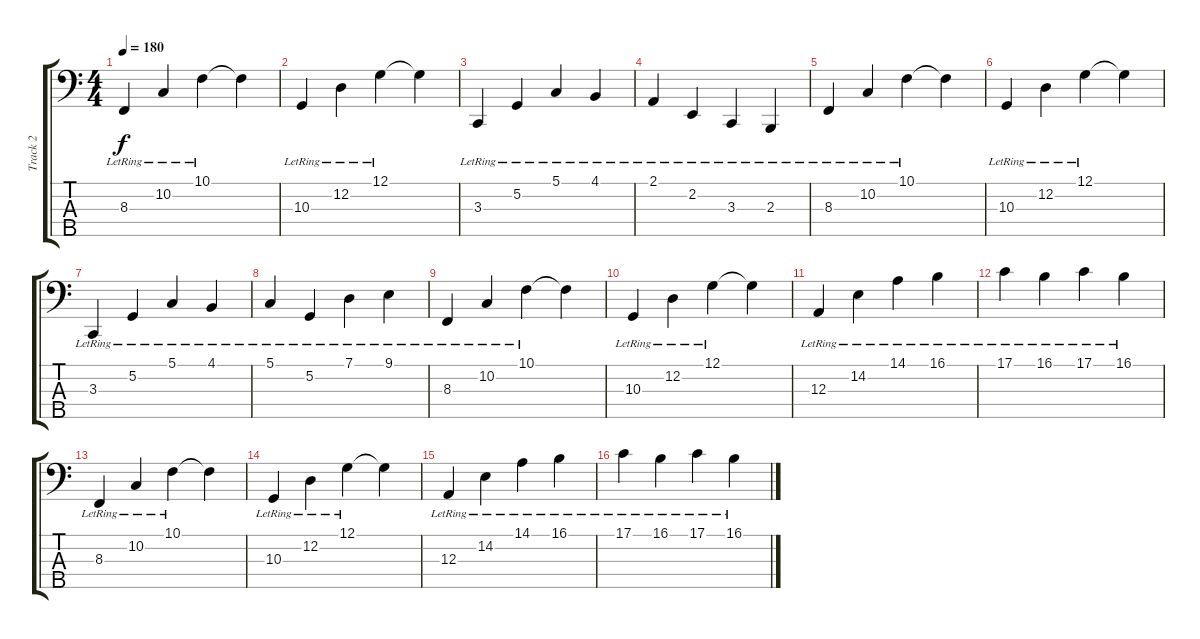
\track ("Track 2" "Track 2") {instrument drawbarorgan}
\staff {score tabs}
\tuning (G2 D2 A1 E1 B0) {hide}
\ts (4 4)
\tempo 180
\clef f4
\ks c
8.3{lr}.4{dy f} 10.2{lr}.4 10.1{lr}.4 10.1{t}.4 |
10.3{lr}.4 12.2{lr}.4 12.1{lr}.4 12.1{t}.4 |
3.3{lr}.4 5.2{lr}.4 5.1{lr}.4 4.1{lr}.4 |
2.1{lr}.4 2.2{lr}.4 3.3{lr}.4 2.3{lr}.4 |
8.3{lr}.4 10.2{lr}.4 10.1{lr}.4 10.1{t}.4 |
10.3{lr}.4 12.2{lr}.4 12.1{lr}.4 12.1{t}.4 |
3.3{lr}.4 5.2{lr}.4 5.1{lr}.4 4.1{lr}.4 |
5.1{lr}.4 5.2{lr}.4 7.1{lr}.4 9.1{lr}.4 |
8.3{lr}.4 10.2{lr}.4 10.1{lr}.4 10.1{t}.4 |
10.3{lr}.4 12.2{lr}.4 12.1{lr}.4 12.1{t}.4 |
12.3{lr}.4 14.2{lr}.4 14.1{lr}.4 16.1{lr}.4 |
17.1{lr}.4 16.1{lr}.4 17.1{lr}.4 16.1{lr}.4 |
8.3{lr}.4 10.2{lr}.4 10.1{lr}.4 10.1{t}.4 |
10.3{lr}.4 12.2{lr}.4 12.1{lr}.4 12.1{t}.4 |
12.3{lr}.4 14.2{lr}.4 14.1{lr}.4 16.1{lr}.4 |
17.1{lr}.4 16.1{lr}.4 17.1{lr}.4 16.1{lr}.4
